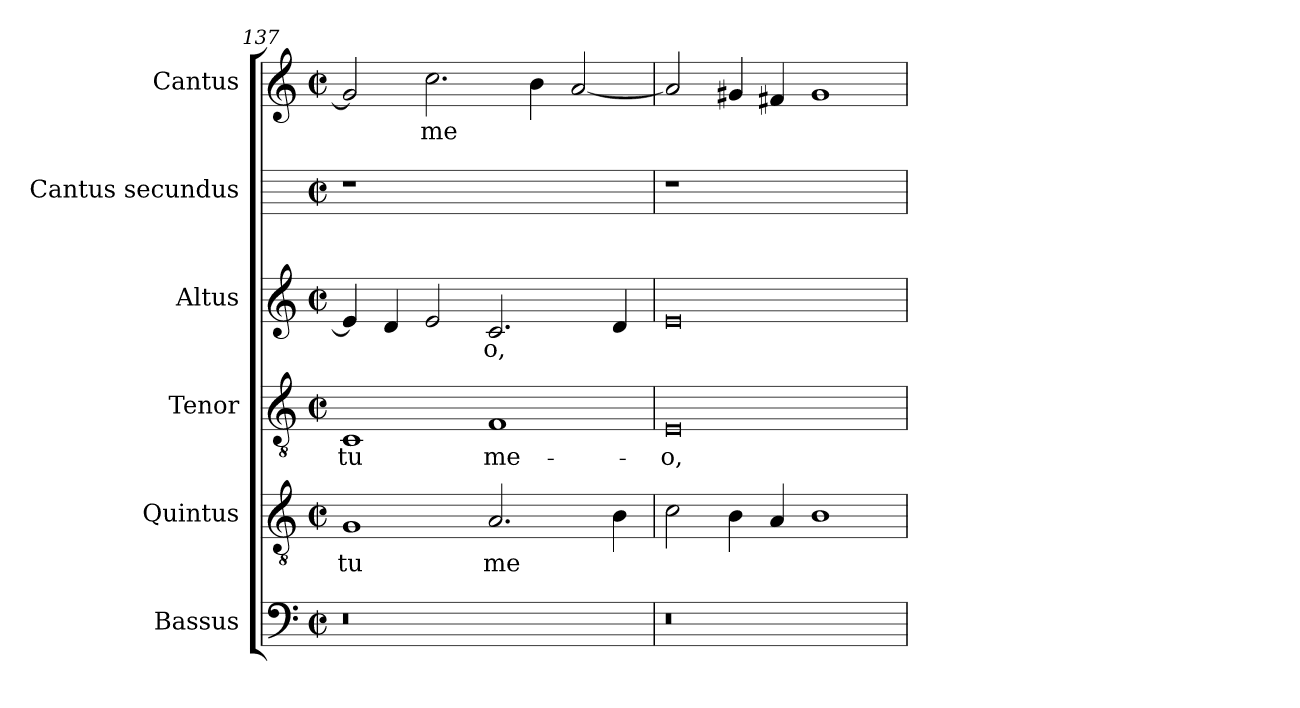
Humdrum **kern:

**kern	**kern	**text	**kern	**text	**kern	**text	**kern	**kern	**text
*part6	*part5	*part5	*part4	*part4	*part3	*part3	*part2	*part1	*part1
*staff6	*staff5	*staff5	*staff4	*staff4	*staff3	*staff3	*staff2	*staff1	*staff1
*I"Bassus	*I"Quintus	*	*I"Tenor	*	*I"Altus	*	*I"Cantus  secundus	*I"Cantus	*
*I'B	*I'Q	*	*I'T	*	*I'A	*	*	*I'C	*
!!LO:LB:g=z
*clefF4	*clefGv2	*	*clefGv2	*	*clefG2	*	*	*clefG2	*
*k[]	*k[]	*	*k[]	*	*k[]	*	*k[]	*k[]	*
*C:	*C:	*	*C:	*	*C:	*	*C:	*C:	*
*M2/2	*M2/2	*	*M2/2	*	*M2/2	*	*M2/2	*M2/2	*
*met(c|)	*met(c|)	*	*met(c|)	*	*met(c|)	*	*met(c|)	*met(c|)	*
=137	=137	=137	=137	=137	=137	=137	=137	=137	=137
!	!	!LO:LY:b:cj	!	!LO:LY:b:cj	!	!LO:LY:b:cj	!	!	!LO:LY:b:cj
0r	1G	tu	1C	tu	4e/]	.	1r	2g/]	.
!	!	!	!	!	!	!LO:LY:b:cj	!	!	!
.	.	.	.	.	4d/	.	.	.	.
!	!	!	!	!	!	!LO:LY:b:cj	!	!	!LO:LY:b:cj
.	.	.	.	.	2e/	.	.	2.cc\	me
!	!	!LO:LY:b:cj	!	!LO:LY:b:cj	!	!LO:LY:b:cj	!	!	!
.	2.A/	me	1F	me-	2.c/	o,	1ryy	.	.
!	!	!	!	!	!	!	!	!	!LO:LY:b:cj
.	.	.	.	.	.	.	.	4b\	.
!	!	!	!	!	!	!	!	!	!LO:LY:b:cj
.	.	.	.	.	.	.	.	[<2a/	.
!	!	!LO:LY:b:cj	!	!	!	!LO:LY:b:cj	!	!	!
.	4B\	.	.	.	4d/	.	.	.	.
=138	=138	=138	=138	=138	=138	=138	=138	=138	=138
!	!	!LO:LY:b:cj	!	!LO:LY:b:cj	!	!LO:LY:b:cj	!	!	!LO:LY:b:cj
0r	2c\	.	0E	-o,	0e	.	1r	2a/]	.
!	!	!LO:LY:b:cj	!	!	!	!	!	!	!LO:LY:b:cj
.	4B\	.	.	.	.	.	.	4g#X/	.
!	!	!LO:LY:b:cj	!	!	!	!	!	!	!LO:LY:b:cj
.	4A/	.	.	.	.	.	.	4f#/	.
!	!	!LO:LY:b:cj	!	!	!	!	!	!	!LO:LY:b:cj
.	1B	.	.	.	.	.	1ryy	1g#	.
=	=	=	=	=	=	=	=	=	=
*-	*-	*-	*-	*-	*-	*-	*-	*-	*-
